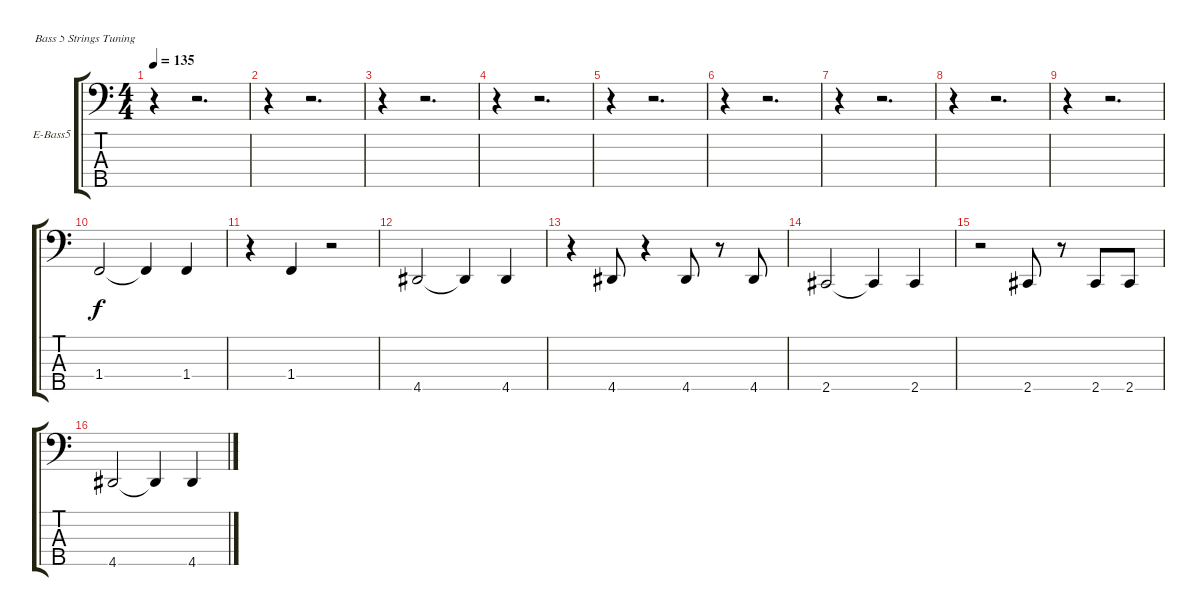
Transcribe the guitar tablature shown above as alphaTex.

\bracketExtendMode groupsimilarinstruments
\firstSystemTrackNameOrientation horizontal
\otherSystemsTrackNameOrientation horizontal
\track ("Bass" "E-Bass5") {instrument electricbassfinger}
\staff {score tabs}
\tuning (G2 D2 A1 E1 B0)
\ts (4 4)
\tempo 135
\clef f4
\ks c
r.4{dy f} r.2{d} |
r.4 r.2{d} |
r.4 r.2{d} |
r.4 r.2{d} |
r.4 r.2{d} |
r.4 r.2{d} |
r.4 r.2{d} |
r.4 r.2{d} |
r.4 r.2{d} |
1.4.2 1.4{t}.4 1.4.4 |
r.4 1.4.4 r.2 |
4.5.2 4.5{t}.4 4.5.4 |
r.4 4.5.8 r.4 4.5.8 r.8 4.5.8 |
2.5.2 2.5{t}.4 2.5.4 |
r.2 2.5.8 r.8 2.5.8 2.5.8 |
4.5.2 4.5{t}.4 4.5.4
